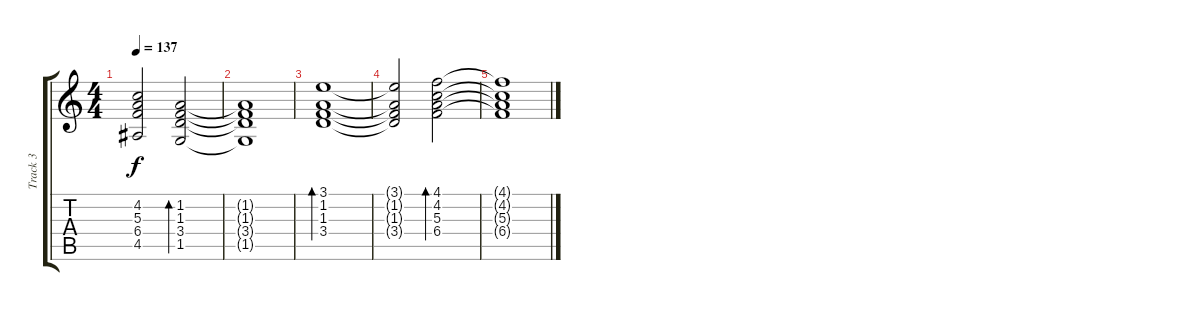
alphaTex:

\track ("Track 3" "Track 3") {instrument overdrivenguitar}
\staff {score tabs}
\tuning (Db4 Ab3 E3 B2 Gb2 Db2) {hide}
\ts (4 4)
\tempo 137
\clef g2
\ks c
(4.2{t} 5.3{t} 6.4{t} 4.5{t}).2{dy f} (1.2 1.3 3.4 1.5).2{bd 240} |
(1.2{t} 1.3{t} 3.4{t} 1.5{t}).1 |
(3.1 1.2 1.3 3.4).1{bd 240} |
(3.1{t} 1.2{t} 1.3{t} 3.4{t}).2 (4.1 4.2 5.3 6.4).2{bd 240} |
(4.1{t} 4.2{t} 5.3{t} 6.4{t}).1
